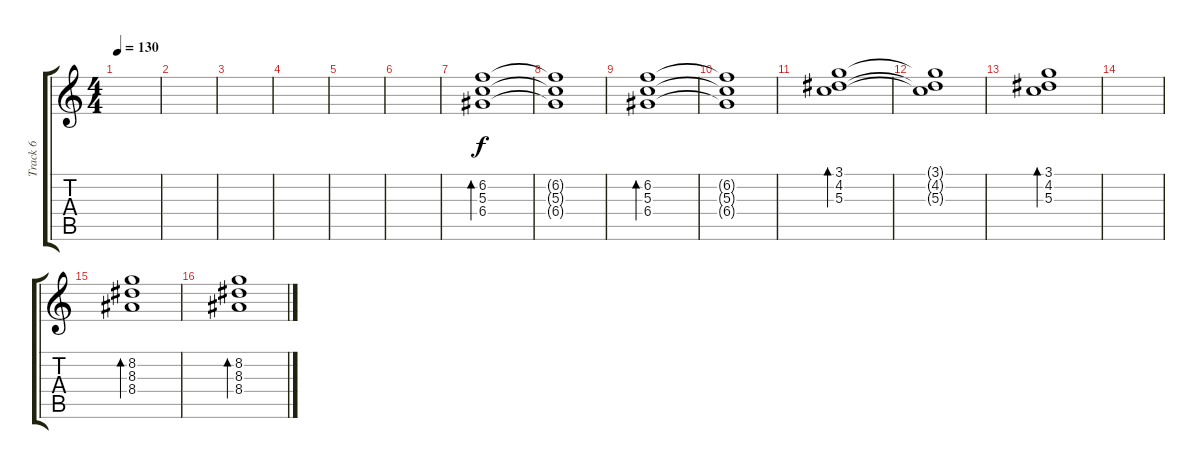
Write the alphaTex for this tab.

\track ("Track 6" "Track 6") {instrument electricguitarjazz}
\staff {score tabs}
\tuning (E4 B3 G3 D3 A2 E2) {hide}
\ts (4 4)
\tempo 130
\clef g2
\ks c
|
|
|
|
|
|
(6.2 5.3 6.4).1{bd 240} |
(6.2{t} 5.3{t} 6.4{t}).1 |
(6.2 5.3 6.4).1{bd 240} |
(6.2{t} 5.3{t} 6.4{t}).1 |
(3.1 4.2 5.3).1{bd 240} |
(3.1{t} 4.2{t} 5.3{t}).1 |
(3.1 4.2 5.3).1{bd 240} |
|
(8.2 8.3 8.4).1{bd 240} |
(8.2 8.3 8.4).1{bd 240}
